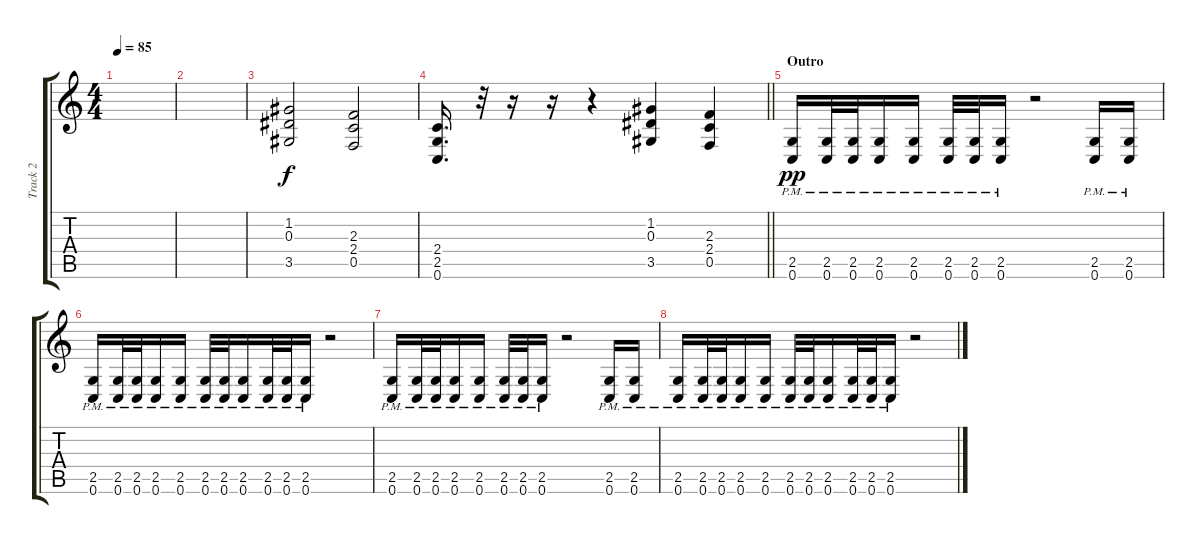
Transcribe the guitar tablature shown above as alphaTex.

\track ("Track 2" "Track 2") {instrument distortionguitar}
\staff {score tabs}
\tuning (C4 G3 Eb3 Bb2 F2 C2) {hide}
\ts (4 4)
\tempo 85
\clef g2
\ks c
|
|
(1.2 0.3 3.5).2{dy f} (2.3 2.4 0.5).2 |
\barLineRight lightlight
(2.4 2.5 0.6).16{d} r.32 r.16 r.16 r.4 (1.2 0.3 3.5).4 (2.3 2.4 0.5).4 |
\section ("" "Outro")
(2.5{pm} 0.6{pm}).16{dy pp} (2.5{pm} 0.6{pm}).32 (2.5{pm} 0.6{pm}).32 (2.5{pm} 0.6{pm}).16 (2.5{pm} 0.6{pm}).16 (2.5{pm} 0.6{pm}).32 (2.5{pm} 0.6{pm}).32 (2.5{pm} 0.6{pm}).16 r.2 (2.5{pm} 0.6{pm}).16 (2.5{pm} 0.6{pm}).16 |
(2.5{pm} 0.6{pm}).16 (2.5{pm} 0.6{pm}).32 (2.5{pm} 0.6{pm}).32 (2.5{pm} 0.6{pm}).16 (2.5{pm} 0.6{pm}).16 (2.5{pm} 0.6{pm}).32 (2.5{pm} 0.6{pm}).32 (2.5{pm} 0.6{pm}).16 (2.5{pm} 0.6{pm}).32 (2.5{pm} 0.6{pm}).32 (2.5{pm} 0.6{pm}).16 r.2 |
(2.5{pm} 0.6{pm}).16 (2.5{pm} 0.6{pm}).32 (2.5{pm} 0.6{pm}).32 (2.5{pm} 0.6{pm}).16 (2.5{pm} 0.6{pm}).16 (2.5{pm} 0.6{pm}).32 (2.5{pm} 0.6{pm}).32 (2.5{pm} 0.6{pm}).16 r.2 (2.5{pm} 0.6{pm}).16 (2.5{pm} 0.6{pm}).16 |
(2.5{pm} 0.6{pm}).16 (2.5{pm} 0.6{pm}).32 (2.5{pm} 0.6{pm}).32 (2.5{pm} 0.6{pm}).16 (2.5{pm} 0.6{pm}).16 (2.5{pm} 0.6{pm}).32 (2.5{pm} 0.6{pm}).32 (2.5{pm} 0.6{pm}).16 (2.5{pm} 0.6{pm}).32 (2.5{pm} 0.6{pm}).32 (2.5{pm} 0.6{pm}).16 r.2
